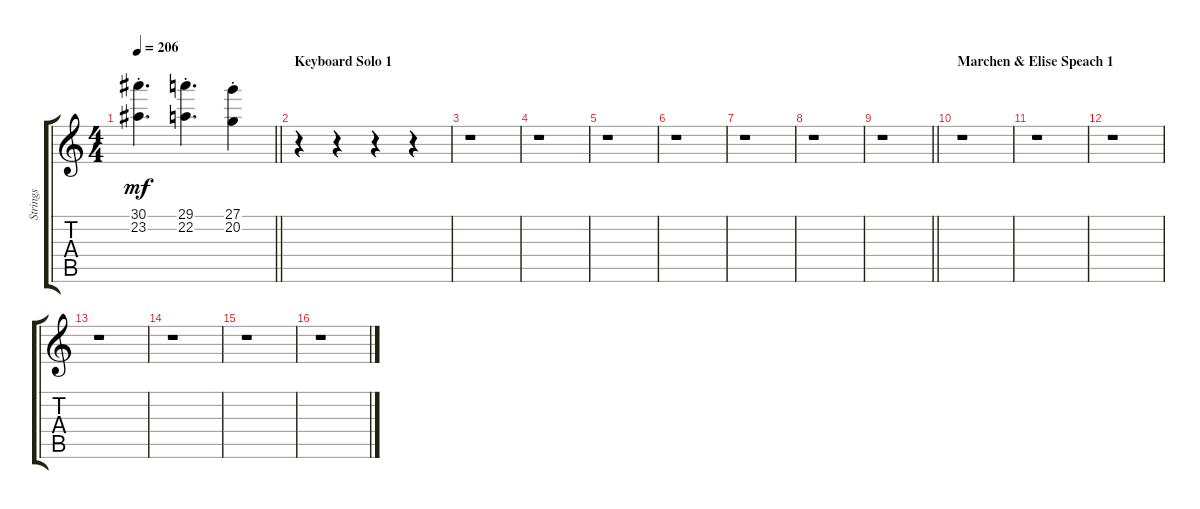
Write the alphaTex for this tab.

\track ("Strings" "Strings") {instrument stringensemble1}
\staff {score tabs}
\tuning (E4 B3 G3 D3 A2 E2) {hide}
\ts (4 4)
\tempo 206
\clef g2
\barLineRight lightlight
\ks c
(30.1{st} 23.2{st}).4{d dy mf} (29.1{st} 22.2{st}).4{d} (27.1{st} 20.2{st}).4 |
\section ("" "Keyboard Solo 1")
r.4 r.4 r.4 r.4 |
r.1 |
r.1 |
r.1 |
r.1 |
r.1 |
r.1 |
\barLineRight lightlight
r.1 |
\section ("" "Marchen & Elise Speach 1")
r.1 |
r.1 |
r.1 |
r.1 |
r.1 |
r.1 |
r.1
